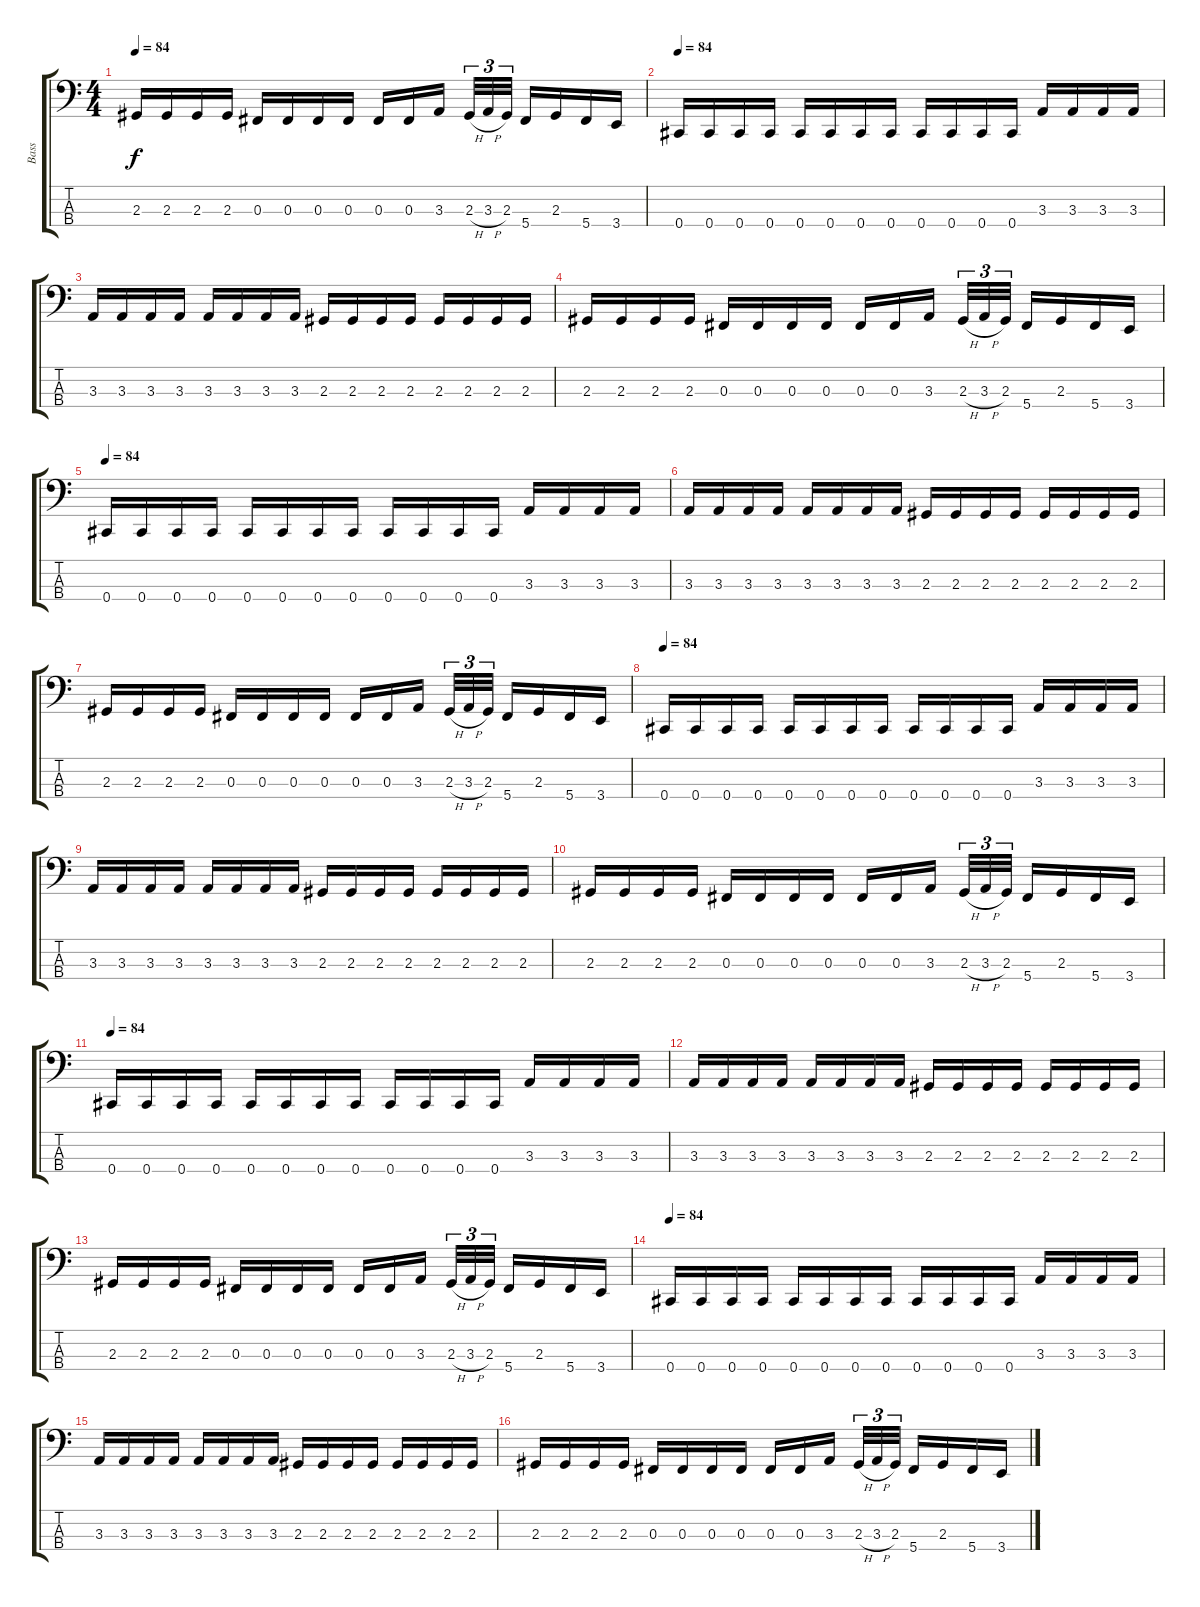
\track ("Bass" "Bass") {instrument electricbassfinger}
\staff {score tabs}
\tuning (E2 B1 Gb1 Db1) {hide}
\ts (4 4)
\tempo 84
\clef f4
\ks c
2.3.16{dy f} 2.3.16 2.3.16 2.3.16 0.3.16 0.3.16 0.3.16 0.3.16 0.3.16 0.3.16 3.3.16 2.3{h}.32{tu (3 2)} 3.3{h}.32{tu (3 2)} 2.3.32{tu (3 2)} 5.4.16 2.3.16 5.4.16 3.4.16 |
\tempo 84
0.4.16 0.4.16 0.4.16 0.4.16 0.4.16 0.4.16 0.4.16 0.4.16 0.4.16 0.4.16 0.4.16 0.4.16 3.3.16 3.3.16 3.3.16 3.3.16 |
3.3.16 3.3.16 3.3.16 3.3.16 3.3.16 3.3.16 3.3.16 3.3.16 2.3.16 2.3.16 2.3.16 2.3.16 2.3.16 2.3.16 2.3.16 2.3.16 |
2.3.16 2.3.16 2.3.16 2.3.16 0.3.16 0.3.16 0.3.16 0.3.16 0.3.16 0.3.16 3.3.16 2.3{h}.32{tu (3 2)} 3.3{h}.32{tu (3 2)} 2.3.32{tu (3 2)} 5.4.16 2.3.16 5.4.16 3.4.16 |
\tempo 84
0.4.16 0.4.16 0.4.16 0.4.16 0.4.16 0.4.16 0.4.16 0.4.16 0.4.16 0.4.16 0.4.16 0.4.16 3.3.16 3.3.16 3.3.16 3.3.16 |
3.3.16 3.3.16 3.3.16 3.3.16 3.3.16 3.3.16 3.3.16 3.3.16 2.3.16 2.3.16 2.3.16 2.3.16 2.3.16 2.3.16 2.3.16 2.3.16 |
2.3.16 2.3.16 2.3.16 2.3.16 0.3.16 0.3.16 0.3.16 0.3.16 0.3.16 0.3.16 3.3.16 2.3{h}.32{tu (3 2)} 3.3{h}.32{tu (3 2)} 2.3.32{tu (3 2)} 5.4.16 2.3.16 5.4.16 3.4.16 |
\tempo 84
0.4.16 0.4.16 0.4.16 0.4.16 0.4.16 0.4.16 0.4.16 0.4.16 0.4.16 0.4.16 0.4.16 0.4.16 3.3.16 3.3.16 3.3.16 3.3.16 |
3.3.16 3.3.16 3.3.16 3.3.16 3.3.16 3.3.16 3.3.16 3.3.16 2.3.16 2.3.16 2.3.16 2.3.16 2.3.16 2.3.16 2.3.16 2.3.16 |
2.3.16 2.3.16 2.3.16 2.3.16 0.3.16 0.3.16 0.3.16 0.3.16 0.3.16 0.3.16 3.3.16 2.3{h}.32{tu (3 2)} 3.3{h}.32{tu (3 2)} 2.3.32{tu (3 2)} 5.4.16 2.3.16 5.4.16 3.4.16 |
\tempo 84
0.4.16 0.4.16 0.4.16 0.4.16 0.4.16 0.4.16 0.4.16 0.4.16 0.4.16 0.4.16 0.4.16 0.4.16 3.3.16 3.3.16 3.3.16 3.3.16 |
3.3.16 3.3.16 3.3.16 3.3.16 3.3.16 3.3.16 3.3.16 3.3.16 2.3.16 2.3.16 2.3.16 2.3.16 2.3.16 2.3.16 2.3.16 2.3.16 |
2.3.16 2.3.16 2.3.16 2.3.16 0.3.16 0.3.16 0.3.16 0.3.16 0.3.16 0.3.16 3.3.16 2.3{h}.32{tu (3 2)} 3.3{h}.32{tu (3 2)} 2.3.32{tu (3 2)} 5.4.16 2.3.16 5.4.16 3.4.16 |
\tempo 84
0.4.16 0.4.16 0.4.16 0.4.16 0.4.16 0.4.16 0.4.16 0.4.16 0.4.16 0.4.16 0.4.16 0.4.16 3.3.16 3.3.16 3.3.16 3.3.16 |
3.3.16 3.3.16 3.3.16 3.3.16 3.3.16 3.3.16 3.3.16 3.3.16 2.3.16 2.3.16 2.3.16 2.3.16 2.3.16 2.3.16 2.3.16 2.3.16 |
2.3.16 2.3.16 2.3.16 2.3.16 0.3.16 0.3.16 0.3.16 0.3.16 0.3.16 0.3.16 3.3.16 2.3{h}.32{tu (3 2)} 3.3{h}.32{tu (3 2)} 2.3.32{tu (3 2)} 5.4.16 2.3.16 5.4.16 3.4.16
